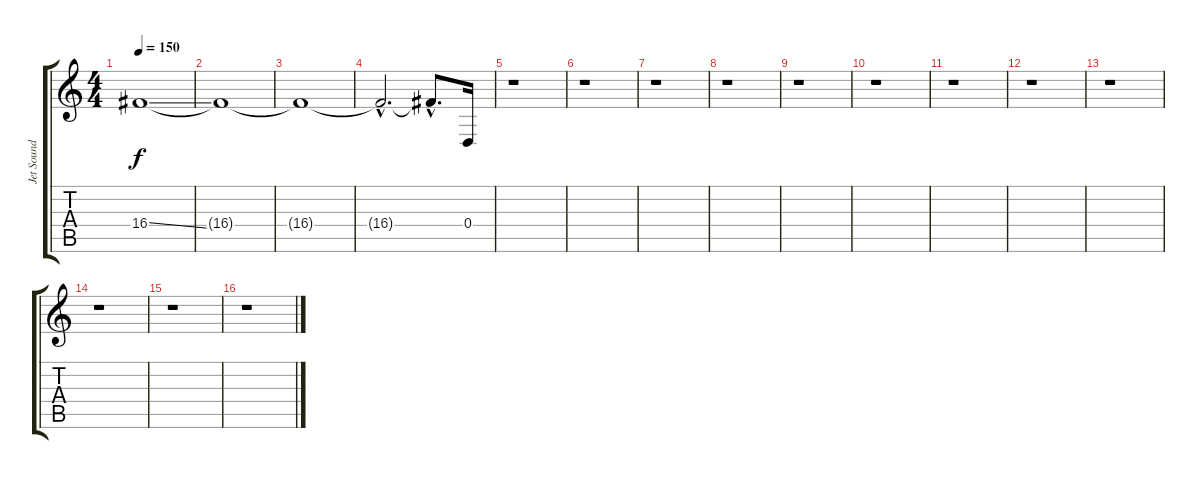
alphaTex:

\track ("Jet Sound" "Jet Sound") {instrument helicopter}
\staff {score tabs}
\tuning (E4 B3 G3 D3 A2 E2) {hide}
\ts (4 4)
\tempo 150
\clef g2
\ks c
16.4{ss}.1{dy f instrument helicopter} |
16.4{t}.1 |
16.4{t}.1 |
16.4{hac t}.2{d} 16.4{hac t}.8{d} 0.4.16 |
r.1 |
r.1 |
r.1 |
r.1 |
r.1 |
r.1 |
r.1 |
r.1 |
r.1 |
r.1 |
r.1 |
r.1
